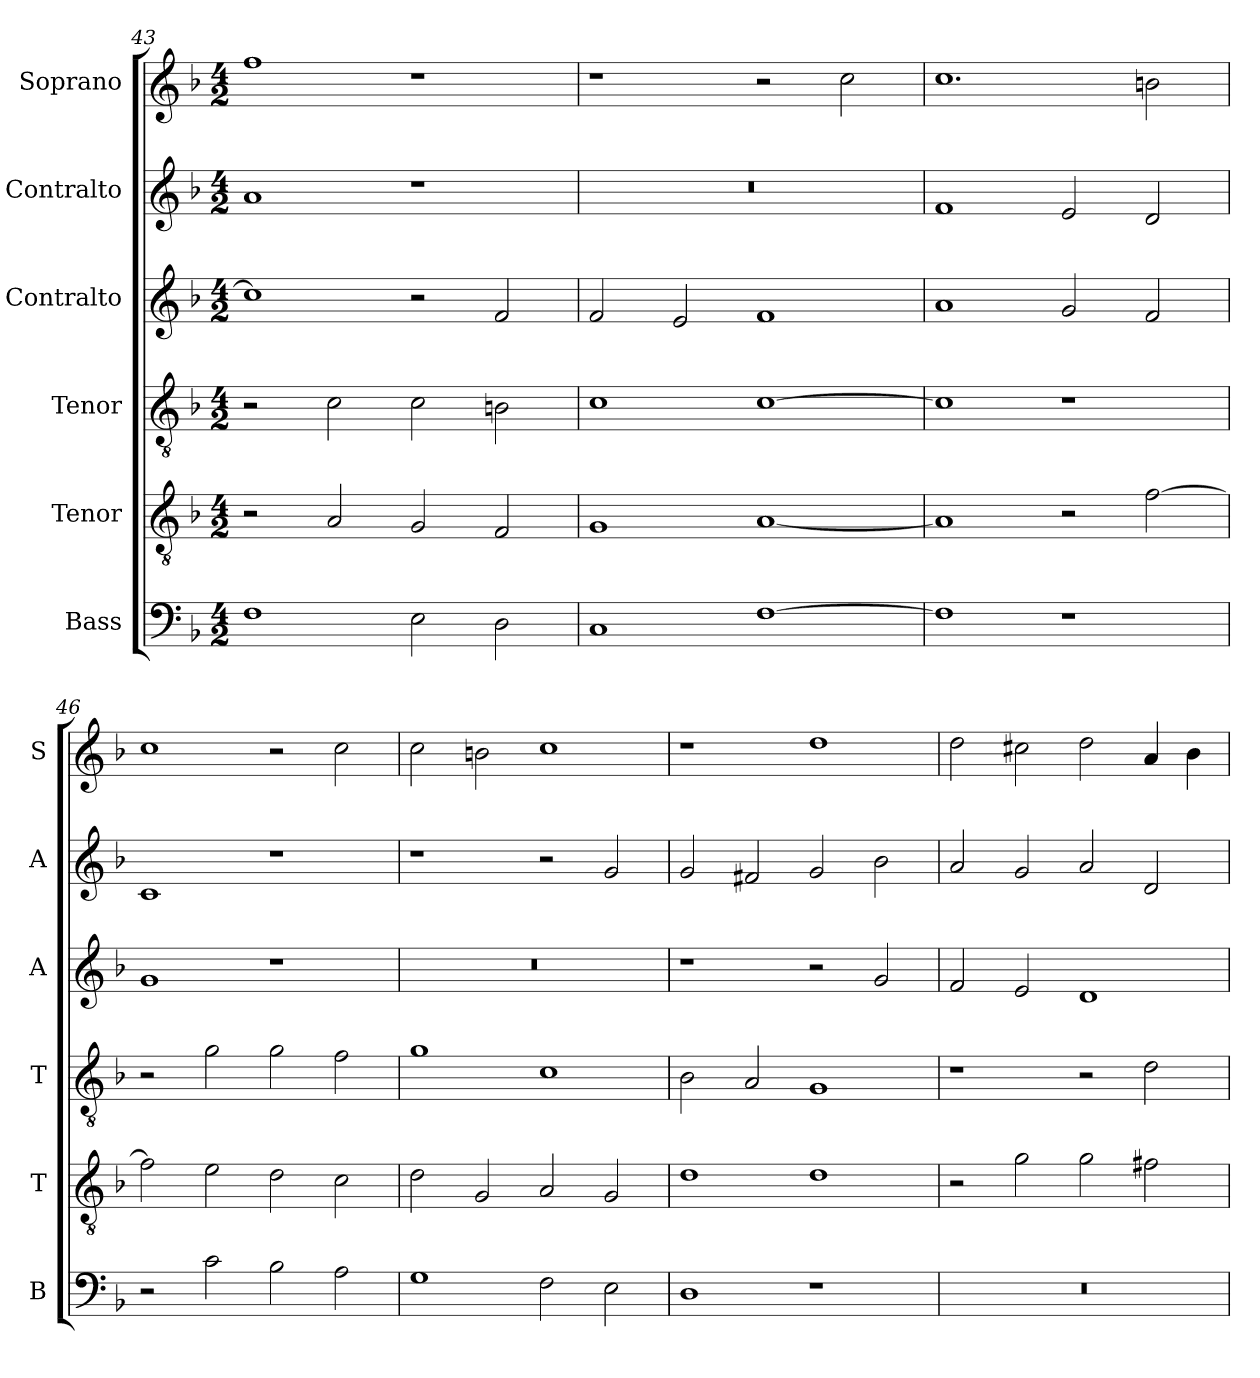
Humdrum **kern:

**kern	**kern	**kern	**kern	**kern	**kern
*part6	*part5	*part4	*part3	*part2	*part1
*staff6	*staff5	*staff4	*staff3	*staff2	*staff1
*I"Bass	*I"Tenor	*I"Tenor	*I"Contralto	*I"Contralto	*I"Soprano
*I'B	*I'T	*I'T	*I'A	*I'A	*I'S
*clefF4	*clefGv2	*clefGv2	*clefG2	*clefG2	*clefG2
*k[b-]	*k[b-]	*k[b-]	*k[b-]	*k[b-]	*k[b-]
*G:dor	*G:dor	*G:dor	*G:dor	*G:dor	*G:dor
*M4/2	*M4/2	*M4/2	*M4/2	*M4/2	*M4/2
=43	=43	=43	=43	=43	=43
1F	2r	2r	1cc]	1a	1ff
.	2A	2c	.	.	.
2E	2G	2c	2r	1r	1r
2D	2F	2Bn	2f	.	.
=44	=44	=44	=44	=44	=44
1C	1G	1c	2f	0r	1r
.	.	.	2e	.	.
[1F	[1A	[1c	1f	.	2r
.	.	.	.	.	2cc
=45	=45	=45	=45	=45	=45
1F]	1A]	1c]	1a	1f	1.cc
1r	2r	1r	2g	2e	.
.	[2f	.	2f	2d	2bn
=46	=46	=46	=46	=46	=46
2r	2f]	2r	1g	1c	1cc
2c	2e	2g	.	.	.
2B-	2d	2g	1r	1r	2r
2A	2c	2f	.	.	2cc
=47	=47	=47	=47	=47	=47
1G	2d	1g	0r	1r	2cc
.	2G	.	.	.	2bn
2F	2A	1c	.	2r	1cc
2E	2G	.	.	2g	.
=48	=48	=48	=48	=48	=48
1D	1d	2B-	1r	2g	1r
.	.	2A	.	2f#X	.
1r	1d	1G	2r	2g	1dd
.	.	.	2g	2b-	.
=49	=49	=49	=49	=49	=49
0r	2r	1r	2f	2a	2dd
.	2g	.	2e	2g	2cc#X
.	2g	2r	1d	2a	2dd
.	2f#X	2d	.	2d	4a
.	.	.	.	.	4b-
=	=	=	=	=	=
*-	*-	*-	*-	*-	*-
